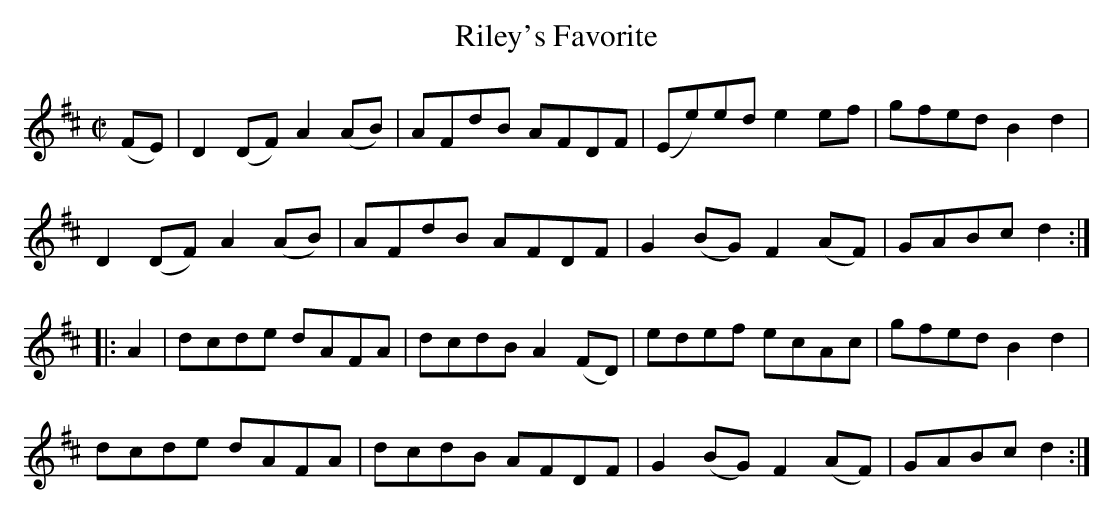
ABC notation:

X:1
T:Riley's Favorite
M:C|
L:1/8
K:D
(FE) | D2 (DF) A2 (AB) | AFdB AFDF | (Ee)ed e2 ef | gfed B2d2 |
D2(DF) A2(AB) | AFdB AFDF | G2 (BG) F2(AF) | GABc d2 :|
|: A2 | dcde dAFA | dcdB A2 (FD) | edef ecAc | gfed B2d2 |
dcde dAFA | dcdB AFDF | G2(BG) F2(AF) | GABc d2 :|]
